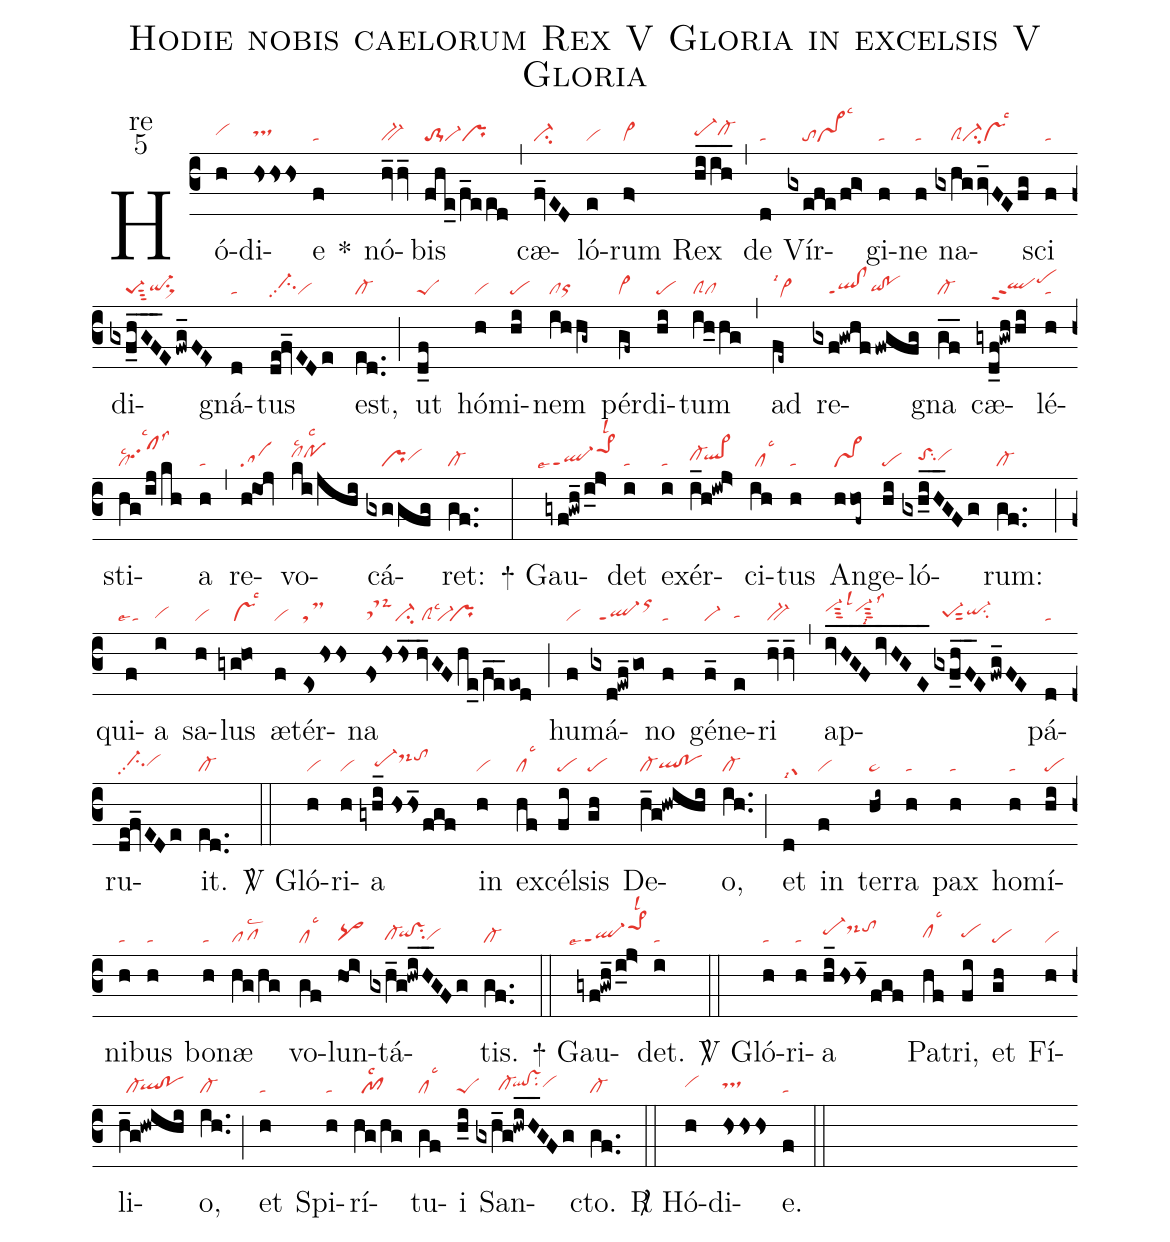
name:Hodie nobis caelorum Rex V Gloria in excelsis V Gloria;
office-part:re;
mode:5;
nabc-lines:1;
%%
(c3) Hó(h|vihh)di(hsss|tshh)e(f|ta) <sp>*</sp>() nó(hv_hv_|bv-)bis(fhe_/f_eed|to-1vi-pr) (,) cæ(fv_ED|ci-)ló(e|vi)rum(f>|vi>) Rex(hi_ih__|pe-hhcl-hh) (,) de(d|ta) Vír(gxefe/fg>|////tovs>lsc3)gi(f|ta)ne(f|ta) na(gxhggv_FE/fg|////clSci-vslsc3)sci(f|ta) di(gxf_hGF___E/fwg_FE>|////pe-1sut3qi-hgsu1sux1)gná(d|ta)tus(de!fv_EDe|//ci-hhpp2vi) est,(ed..|cl-) (;) ut(d_f|peS) hó(h|vi)mi(hi|pe)nem(ihhg~|clorhg) pér(gf~|vi>)di(hi|pe)tum(ih_hg|clScl) (,) ad(fe~|vi>helsi1) re(gxf!gwhf/fwgfg|////ql!clppt1qihg!pohg)gna(gf__|cl-) cæ(gyd_f!gwhhi|////qlhhppt2pehj)lé(h|ta)sti(hg/ij/kh|cllsc2clhipp2lsc2lss3)a(h|ta) (,) re(h@ioj|sa)vo(ki/jhi|clhilsc2pohilsc2)cá(gxggfg|////prvihh)ret:(gf..|cl-) (:)

<sp>+</sp> Gau(gyf!gwh_/i_j>|``ql-ppt1lse7pe>1hklsl2)det(i|ta) ex(i|ta)ér(i_h!iwj>|cl-hh`ql>hh)ci(ih|/cllsc3)tus(h|ta) An(hhof~|vs>)ge(hi|pe)ló(gxh_iH__GFg|////toShhsu2vihh)rum:(gf..|cl-) (;) qui(f|``talse1)a(i|vihg) sa(h|vi)lus(gyg@ho|////vslsc3) æ(f|vi)tér(es/hshs|tsM)na(fs/hshs_//hv_GF/he_/fe__eod|tsM-ci-/clSlsc3`vi-`pr) (;) hu(f|vi)má(gxd!ewf_/go|//ql-ppt1orhk)no(f|ta) gé(f_|vi-)ne(e|tahg)ri(hv_hv_|bv-) (,) ap(ivHGF____/ivHGE____|vi-hisut3lsl3vi-hisut3lss3lsi8|gxf_hF__E/fwg_FE|//pe-1hgsut2qi-hhsu2)pá(d|ta)ru(de!fv_EDe|//ci-hhpp2vihh)it.(ed..|cl-) (::)

<sp>V/</sp> Gló(h|vi)ri(h|vi)a(gyhi_//hshs_/fgf|////pe-hhds-hjtohj) in(h|vi) ex(hf|cllsc3)cél(fi|pe)sis(gh|pe) De(h_g!hwihi|cl-qlhg!pohg)o,(ih..|cl-) (;) et(d|grlsi7) in(f|vi) ter(hi~|ta>)ra(h|ta) pax(h|ta) ho(h|ta)mí(hi|pe)ni(h|ta)bus(h|ta) bo(h|ta)næ(hg/hg|pflsc2) vo(gf|cllsc3)lun(hoi>|pq>hg)tá(gxh_g!hwiH__GFg|////cl-hg`qihh!vshhsu2vihg)tis.(gf..|cl-) (::)

<sp>+</sp> Gau(gyf!gwh_/i_j>|``ql-ppt1lse7pe>1hklsl2)det.(i|ta) (::)

<sp>V/</sp> Gló(h|ta)ri(h|ta)a(hi_/hshs_/fgf|pe-hids-hjtohj) Pa(hf|clhhlsc3)tri,(fi|pehh) et(gh|pe) Fí(h|vi)li(h_g!hwihi|//cl-`qlhg!pohg)o,(ih..|cl-) (;) et(h|ta) Spi(h|ta)rí(hg/hg|//pf1lsc2)tu(gf|cllsc3)i(h_i|peS) San(gxh_g!hwiH__GFg|//////cl-hg`qlhh!vshhsu2vihh)cto.(gf..|cl-) (::)

<sp>R/</sp> Hó(h|vihh)di(hsss|tshh)e.(f|ta) (::)
